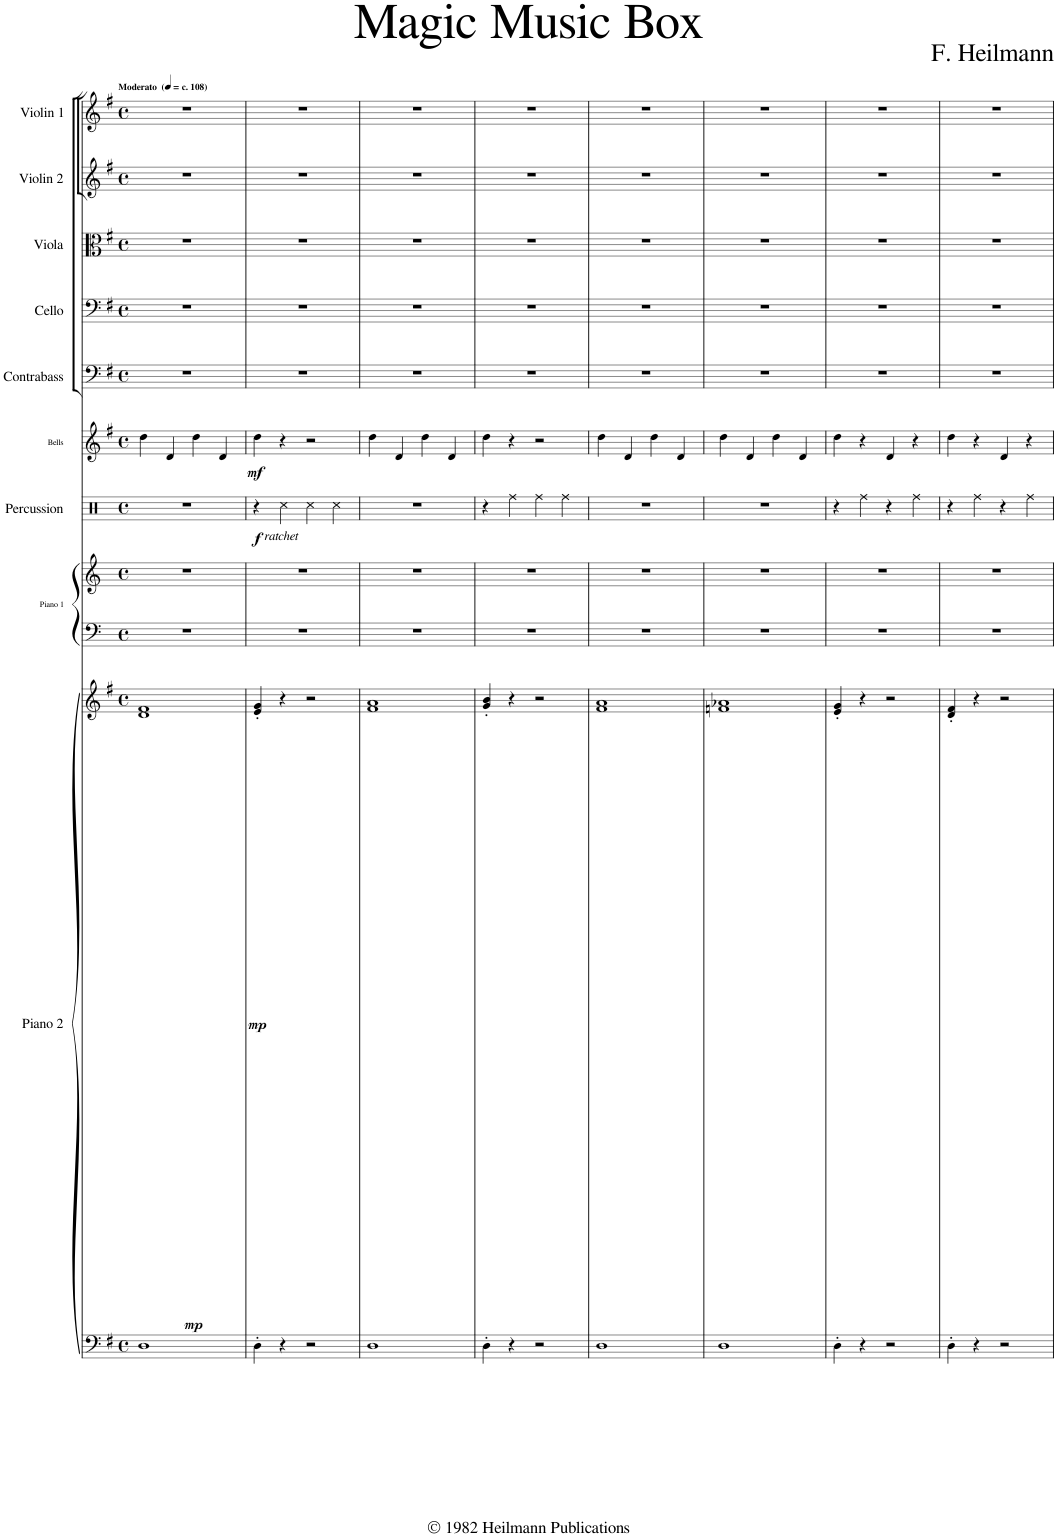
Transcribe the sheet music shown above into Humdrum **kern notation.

**kern	**kern	**dynam	**kern	**kern	**kern	**dynam	**kern	**dynam	**kern	**kern	**kern	**kern	**kern
*part9	*part9	*part9	*part8	*part8	*part7	*part7	*part6	*part6	*part5	*part4	*part3	*part2	*part1
*staff11	*staff10	*staff10/11	*staff9	*staff8	*staff7	*staff7	*staff6	*staff6	*staff5	*staff4	*staff3	*staff2	*staff1
*I"Piano 2	*	*	*I"Piano 1	*	*I"Percussion	*	*I"Bells	*	*I"Contrabass	*I"Cello	*I"Viola	*I"Violin 2	*I"Violin 1
*I'Pno.2	*	*	*I'Pno. 1	*	*I'Perc	*	*I'Bells	*	*I'Cb.	*	*I'Vla.	*	*
*clefF4	*clefG2	*	*clefF4	*clefG2	*clefX	*	*clefG2	*	*clefF4	*clefF4	*clefC3	*clefG2	*clefG2
*	*	*	*	*	*	*	*Trd-7c-12	*	*	*	*	*	*
*k[f#]	*k[f#]	*	*k[]	*k[]	*k[f#]	*	*k[f#]	*	*k[f#]	*k[f#]	*k[f#]	*k[f#]	*k[f#]
*M4/4	*M4/4	*	*M4/4	*M4/4	*M4/4	*	*M4/4	*	*M4/4	*M4/4	*M4/4	*M4/4	*M4/4
*met(c)	*met(c)	*	*met(c)	*met(c)	*met(c)	*	*met(c)	*	*met(c)	*met(c)	*met(c)	*met(c)	*met(c)
=1	=1	=1	=1	=1	=1	=1	=1	=1	=1	=1	=1	=1	=1
!	!	!	!	!	!	!	!	!	!	!	!	!	!LO:TX:a:B:t=Moderato  (
!	!	!	!	!	!	!	!	!	!	!	!	!	!LO:TX:a:B:t=c. 108)
!	!	!LO:DY:b	!	!	!	!	!	!	!	!	!	!	!
1D	1d 1f#	mp	1r	1r	1r	.	4dd\	.	1r	1r	1r	1r	1r
.	.	.	.	.	.	.	4d/	.	.	.	.	.	.
.	.	.	.	.	.	.	4dd\	.	.	.	.	.	.
.	.	.	.	.	.	.	4d/	.	.	.	.	.	.
=2	=2	=2	=2	=2	=2	=2	=2	=2	=2	=2	=2	=2	=2
!	!	!	!	!	!LO:TX:b:i:t=ratchet	!	!	!	!	!	!	!	!
!	!	!LO:DY:b	!	!	!	!LO:DY:b	!	!LO:DY:b	!	!	!	!	!
4D'\	4e/' 4g/'	mp	1r	1r	4r	f	4dd\	mf	1r	1r	1r	1r	1r
4r	4r	.	.	.	4Rcc\	.	4r	.	.	.	.	.	.
2r	2r	.	.	.	4Rcc\	.	2r	.	.	.	.	.	.
.	.	.	.	.	4Rcc\	.	.	.	.	.	.	.	.
=3	=3	=3	=3	=3	=3	=3	=3	=3	=3	=3	=3	=3	=3
1D	1f# 1a	.	1r	1r	1r	.	4dd\	.	1r	1r	1r	1r	1r
.	.	.	.	.	.	.	4d/	.	.	.	.	.	.
.	.	.	.	.	.	.	4dd\	.	.	.	.	.	.
.	.	.	.	.	.	.	4d/	.	.	.	.	.	.
=4	=4	=4	=4	=4	=4	=4	=4	=4	=4	=4	=4	=4	=4
4D'\	4g/' 4b/'	.	1r	1r	4r	.	4dd\	.	1r	1r	1r	1r	1r
4r	4r	.	.	.	4Rff\	.	4r	.	.	.	.	.	.
2r	2r	.	.	.	4Rff\	.	2r	.	.	.	.	.	.
.	.	.	.	.	4Rff\	.	.	.	.	.	.	.	.
=5	=5	=5	=5	=5	=5	=5	=5	=5	=5	=5	=5	=5	=5
1D	1f# 1a	.	1r	1r	1r	.	4dd\	.	1r	1r	1r	1r	1r
.	.	.	.	.	.	.	4d/	.	.	.	.	.	.
.	.	.	.	.	.	.	4dd\	.	.	.	.	.	.
.	.	.	.	.	.	.	4d/	.	.	.	.	.	.
=6	=6	=6	=6	=6	=6	=6	=6	=6	=6	=6	=6	=6	=6
1D	1fn 1a-X	.	1r	1r	1r	.	4dd\	.	1r	1r	1r	1r	1r
.	.	.	.	.	.	.	4d/	.	.	.	.	.	.
.	.	.	.	.	.	.	4dd\	.	.	.	.	.	.
.	.	.	.	.	.	.	4d/	.	.	.	.	.	.
=7	=7	=7	=7	=7	=7	=7	=7	=7	=7	=7	=7	=7	=7
4D'\	4e/' 4g/'	.	1r	1r	4r	.	4dd\	.	1r	1r	1r	1r	1r
4r	4r	.	.	.	4Rff\	.	4r	.	.	.	.	.	.
2r	2r	.	.	.	4r	.	4d/	.	.	.	.	.	.
.	.	.	.	.	4Rff\	.	4r	.	.	.	.	.	.
=8	=8	=8	=8	=8	=8	=8	=8	=8	=8	=8	=8	=8	=8
4D'\	4d/' 4f#/'	.	1r	1r	4r	.	4dd\	.	1r	1r	1r	1r	1r
4r	4r	.	.	.	4Rff\	.	4r	.	.	.	.	.	.
2r	2r	.	.	.	4r	.	4d/	.	.	.	.	.	.
.	.	.	.	.	4Rff\	.	4r	.	.	.	.	.	.
=	=	=	=	=	=	=	=	=	=	=	=	=	=
*-	*-	*-	*-	*-	*-	*-	*-	*-	*-	*-	*-	*-	*-
